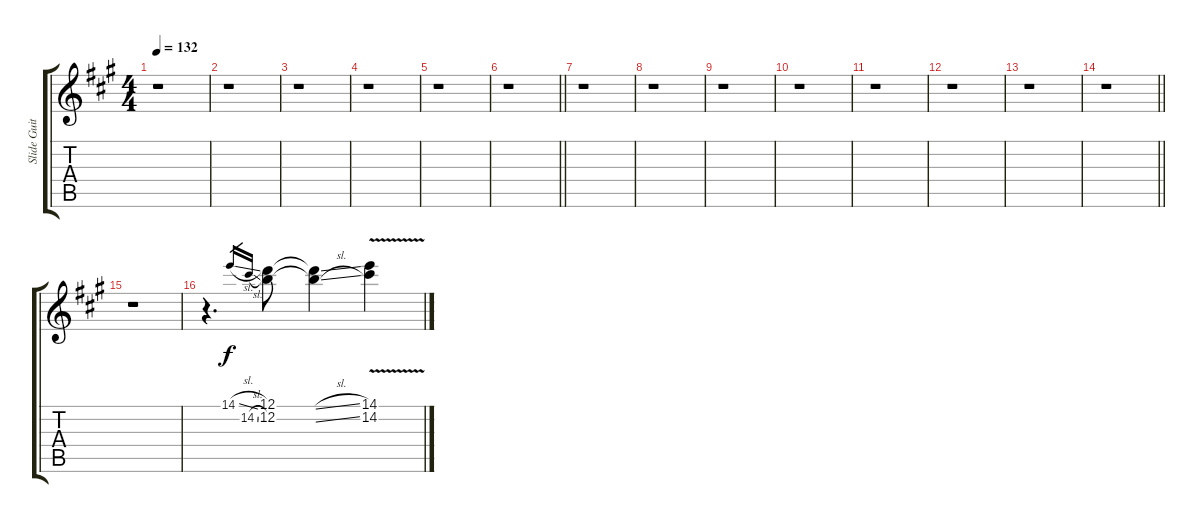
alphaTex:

\track ("Slide Guitar 2" "Slide Guit") {instrument distortionguitar}
\staff {score tabs}
\tuning (D4 B3 G3 D3 G2 D2) {hide}
\ts (4 4)
\tempo 132
\clef g2
\ks a
r.1{dy f} |
r.1 |
r.1 |
r.1 |
r.1 |
\barLineRight lightlight
r.1 |
r.1 |
r.1 |
r.1 |
r.1 |
r.1 |
r.1 |
r.1 |
\barLineRight lightlight
r.1 |
r.1 |
r.4{d} 14.1{sl}.16{gr} 14.2{sl}.16{gr} (12.1 12.2).8 (12.1{sl t} 12.2{sl t}).4 (14.1{v} 14.2{v}).4
